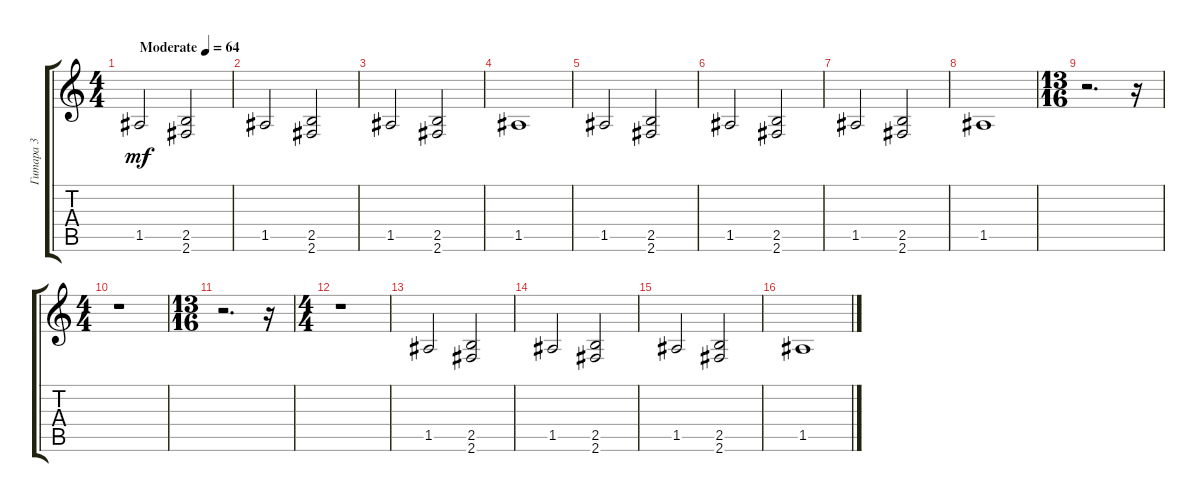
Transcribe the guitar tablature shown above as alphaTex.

\track ("Гитара 3" "Гитара 3") {instrument distortionguitar}
\staff {score tabs}
\tuning (E4 B3 G3 D3 A2 E2) {hide}
\ts (4 4)
\tempo (64 "Moderate")
\clef g2
\ks c
1.5.2{dy mf instrument distortionguitar} (2.5 2.6).2 |
1.5.2{instrument tremolostrings} (2.5 2.6).2 |
1.5.2{instrument tremolostrings} (2.5 2.6).2 |
1.5.1 |
1.5.2{instrument tremolostrings} (2.5 2.6).2 |
1.5.2{instrument tremolostrings} (2.5 2.6).2 |
1.5.2{instrument tremolostrings} (2.5 2.6).2 |
1.5.1 |
\ts (13 16)
r.2{d} r.16 |
\ts (4 4)
r.1 |
\ts (13 16)
r.2{d} r.16 |
\ts (4 4)
r.1 |
1.5.2{instrument tremolostrings} (2.5 2.6).2 |
1.5.2{instrument tremolostrings} (2.5 2.6).2 |
1.5.2{instrument tremolostrings} (2.5 2.6).2 |
1.5.1
